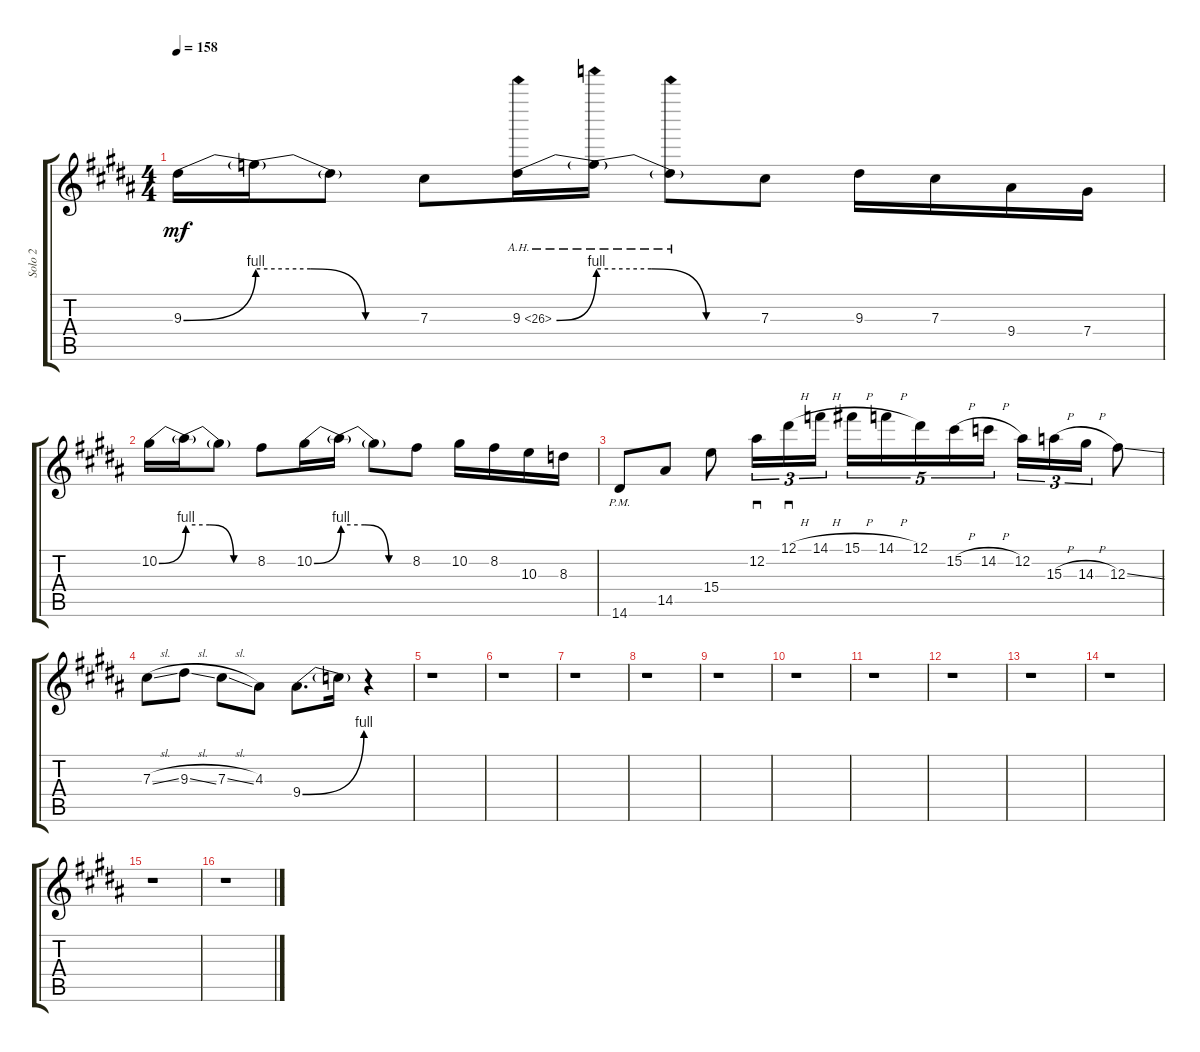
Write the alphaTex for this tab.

\track ("Solo 2" "Solo 2") {instrument distortionguitar}
\staff {score tabs}
\tuning (Eb4 Bb3 Gb3 Db3 Ab2 Db2) {hide}
\ts (4 4)
\tempo 158
\clef g2
\ks b
9.3{be (bend 0 0 60 4)}.16{dy mf} 9.3{be (custom 0 4 20 4 40 0 60 0) t}.16 9.3{t}.8 7.3.8 9.3{be (bend 0 0 60 4) ah 17}.16 9.3{be (custom 0 4 20 4 40 0 60 0) ah 17 t}.16 9.3{ah 17 t}.8 7.3.8 9.3.16 7.3.16 9.4.16 7.4.16 |
\ks g#minor
10.2{be (bend 0 0 60 4)}.16 10.2{be (custom 0 4 20 4 40 0 60 0) t}.16 10.2{t}.8 8.2.8 10.2{be (bend 0 0 60 4)}.16 10.2{be (custom 0 4 20 4 40 0 60 0) t}.16 10.2{t}.8 8.2.8 10.2.16 8.2.16 10.3.16 8.3.16 |
\ks b
14.6{pm}.8 14.5.8 15.4.8 12.2.16{sd tu (3 2)} 12.1{h}.16{sd tu (3 2)} 14.1{h}.16{tu (3 2)} 15.1{h}.16{tu (5 4)} 14.1{h}.16{tu (5 4)} 12.1.16{tu (5 4)} 15.2{h}.16{tu (5 4)} 14.2{h}.16{tu (5 4)} 12.2.16{tu (3 2)} 15.3{h}.16{tu (3 2)} 14.3{h}.16{tu (3 2)} 12.3{ss}.8 |
\ks g#minor
7.3{sl}.8 9.3{sl}.8 7.3{sl}.8 4.3.8 9.4{be (bend 0 0 60 4)}.8{d} 9.4{t}.16 r.4 |
\ks b
r.1 |
\ks g#minor
r.1 |
\ks b
r.1 |
\ks g#minor
r.1 |
r.1 |
\ks b
r.1 |
\ks g#minor
r.1 |
r.1 |
r.1 |
\ks b
r.1 |
\ks g#minor
r.1 |
r.1
